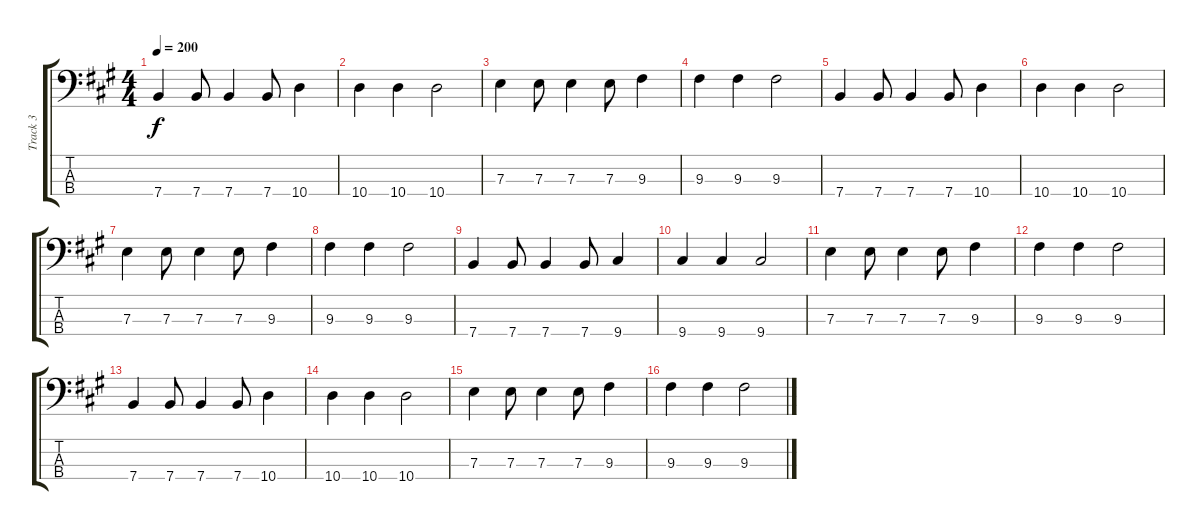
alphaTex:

\track ("Track 3" "Track 3") {instrument electricbassfinger}
\staff {score tabs}
\tuning (G2 D2 A1 E1) {hide}
\ts (4 4)
\tempo 200
\clef f4
\ks a
7.4.4{dy f} 7.4.8 7.4.4 7.4.8 10.4.4 |
10.4.4 10.4.4 10.4.2 |
7.3.4 7.3.8 7.3.4 7.3.8 9.3.4 |
9.3.4 9.3.4 9.3.2 |
7.4.4 7.4.8 7.4.4 7.4.8 10.4.4 |
10.4.4 10.4.4 10.4.2 |
7.3.4 7.3.8 7.3.4 7.3.8 9.3.4 |
9.3.4 9.3.4 9.3.2 |
7.4.4 7.4.8 7.4.4 7.4.8 9.4.4 |
9.4.4 9.4.4 9.4.2 |
7.3.4 7.3.8 7.3.4 7.3.8 9.3.4 |
9.3.4 9.3.4 9.3.2 |
7.4.4 7.4.8 7.4.4 7.4.8 10.4.4 |
10.4.4 10.4.4 10.4.2 |
7.3.4 7.3.8 7.3.4 7.3.8 9.3.4 |
9.3.4 9.3.4 9.3.2
